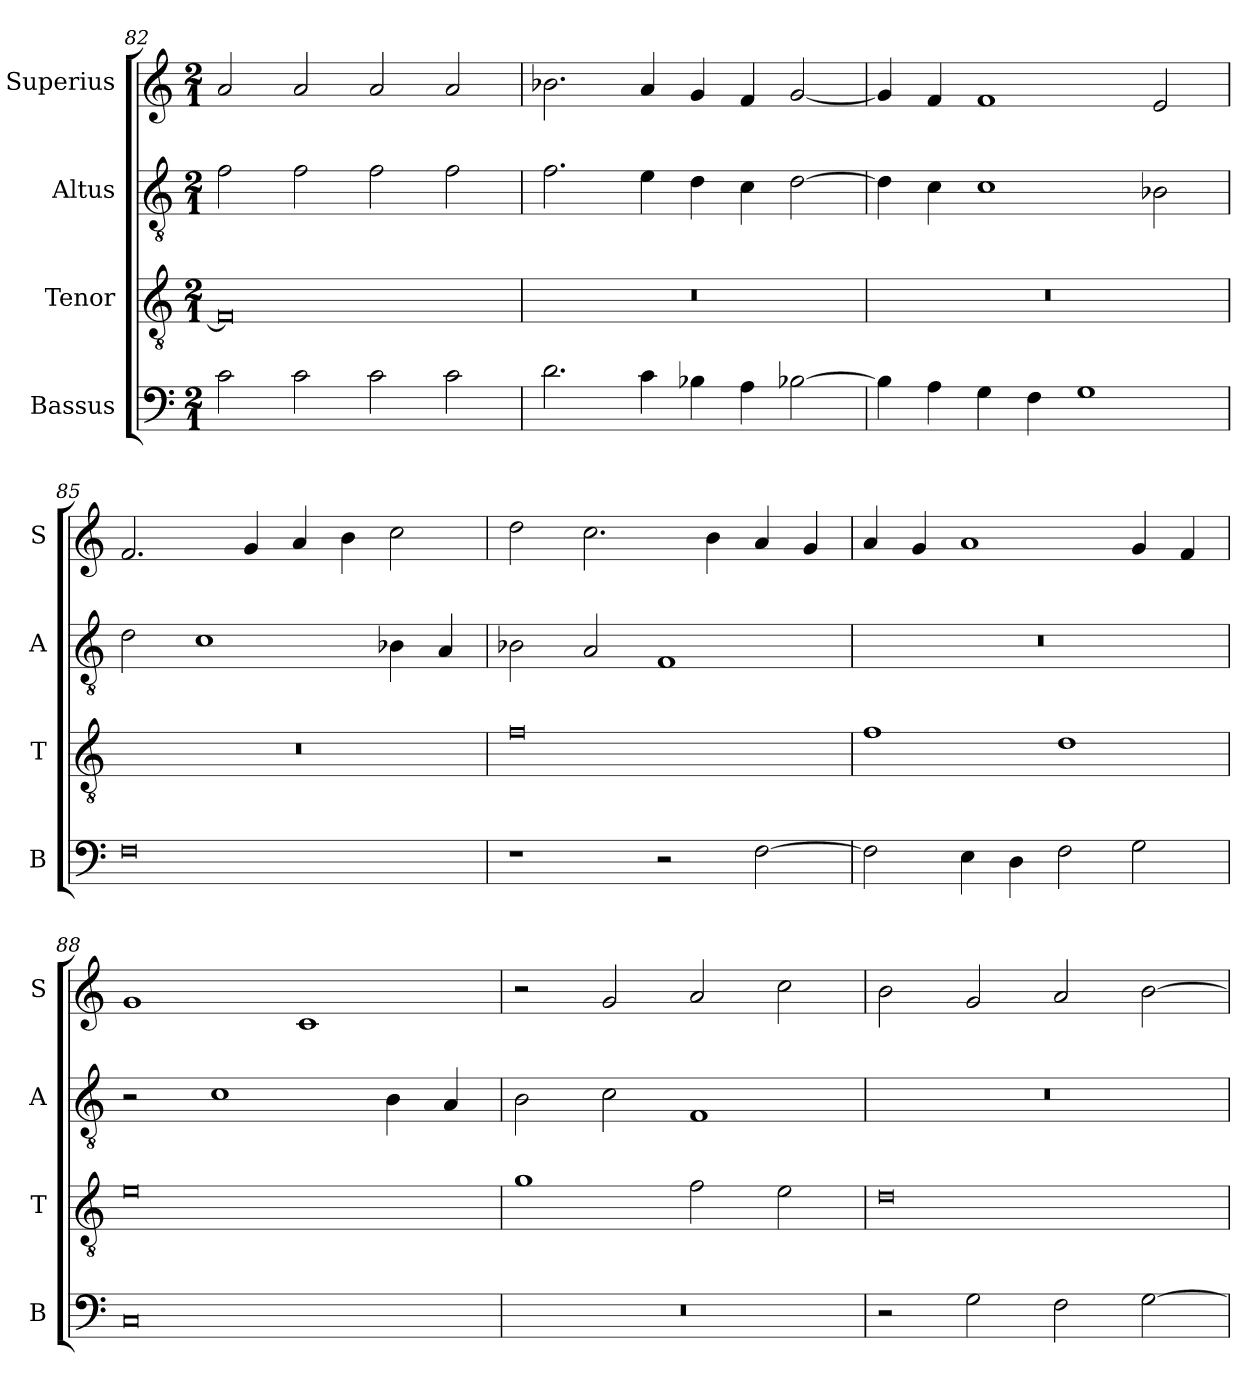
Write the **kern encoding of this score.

**kern	**kern	**kern	**kern
*part4	*part3	*part2	*part1
*staff4	*staff3	*staff2	*staff1
*I"Bassus	*I"Tenor	*I"Altus	*I"Superius
*I'B	*I'T	*I'A	*I'S
*clefF4	*clefGv2	*clefGv2	*clefG2
*k[]	*k[]	*k[]	*k[]
*M2/1	*M2/1	*M2/1	*M2/1
=82	=82	=82	=82
2c\	0F]	2f\	2a/
2c\	.	2f\	2a/
2c\	.	2f\	2a/
2c\	.	2f\	2a/
=83	=83	=83	=83
2.d\	0r	2.f\	2.b-X\
4c\	.	4e\	4a/
4B-X\	.	4d\	4g/
4A\	.	4c\	4f/
[2B-X\	.	[2d\	[2g/
=84	=84	=84	=84
4B-\]	0r	4d\]	4g/]
4A\	.	4c\	4f/
4G\	.	1c	1f
4F\	.	.	.
1G	.	.	.
.	.	2B-X\	2e/
=85	=85	=85	=85
0F	0r	2d\	2.f/
.	.	1c	.
.	.	.	4g/
.	.	.	4a/
.	.	.	4b\
.	.	4B-X\	2cc\
.	.	4A/	.
=86	=86	=86	=86
1r	0f	2B-X\	2dd\
.	.	2A/	2.cc\
2r	.	1F	.
.	.	.	4b\
[2F\	.	.	4a/
.	.	.	4g/
=87	=87	=87	=87
2F\]	1f	0r	4a/
.	.	.	4g/
4E\	.	.	1a
4D\	.	.	.
2F\	1d	.	.
2G\	.	.	4g/
.	.	.	4f/
=88	=88	=88	=88
0C	0e	2r	1g
.	.	1c	.
.	.	.	1c
.	.	4B\	.
.	.	4A/	.
=89	=89	=89	=89
0r	1g	2B\	2r
.	.	2c\	2g/
.	2f\	1F	2a/
.	2e\	.	2cc\
=90	=90	=90	=90
2r	0d	0r	2b\
2G\	.	.	2g/
2F\	.	.	2a/
[2G\	.	.	[2b\
=	=	=	=
*-	*-	*-	*-
